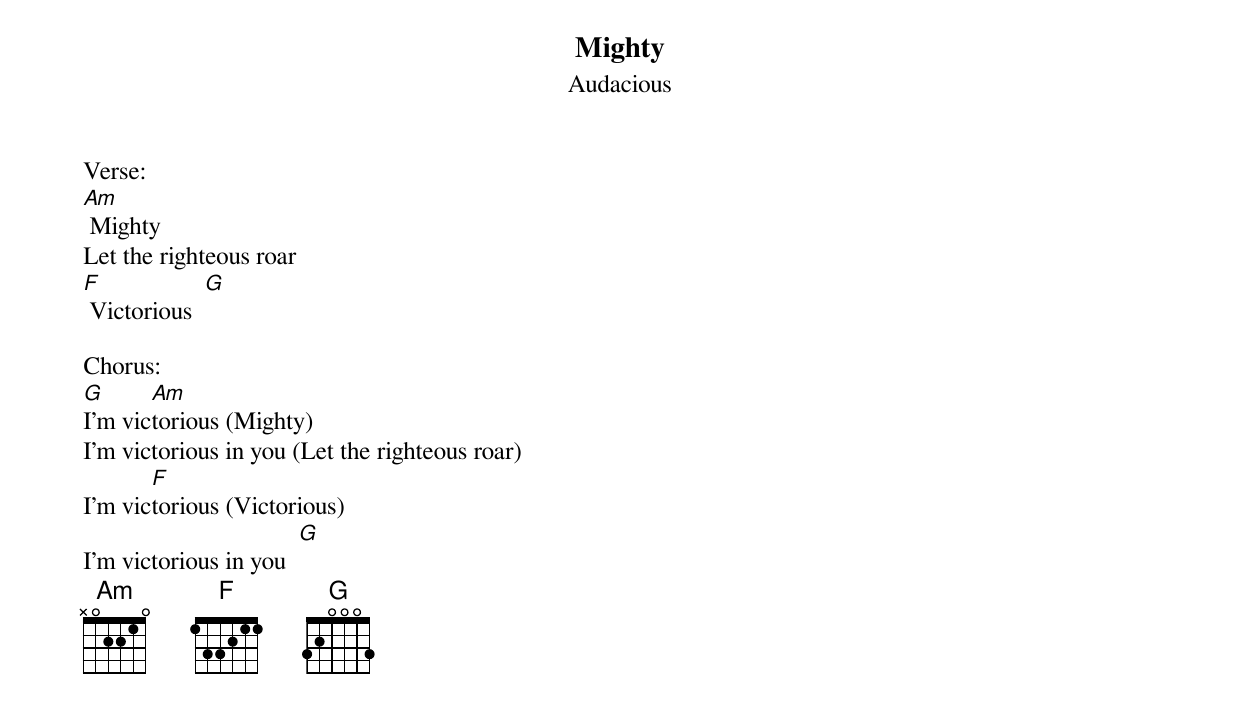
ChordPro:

{title:Mighty}
{subtitle:Audacious}
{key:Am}

Verse:
[Am] Mighty
Let the righteous roar
[F] Victorious  [G]

Chorus:
[G]I'm vic[Am]torious (Mighty)
I'm victorious in you (Let the righteous roar)
I'm vic[F]torious (Victorious)
I'm victorious in you  [G]
